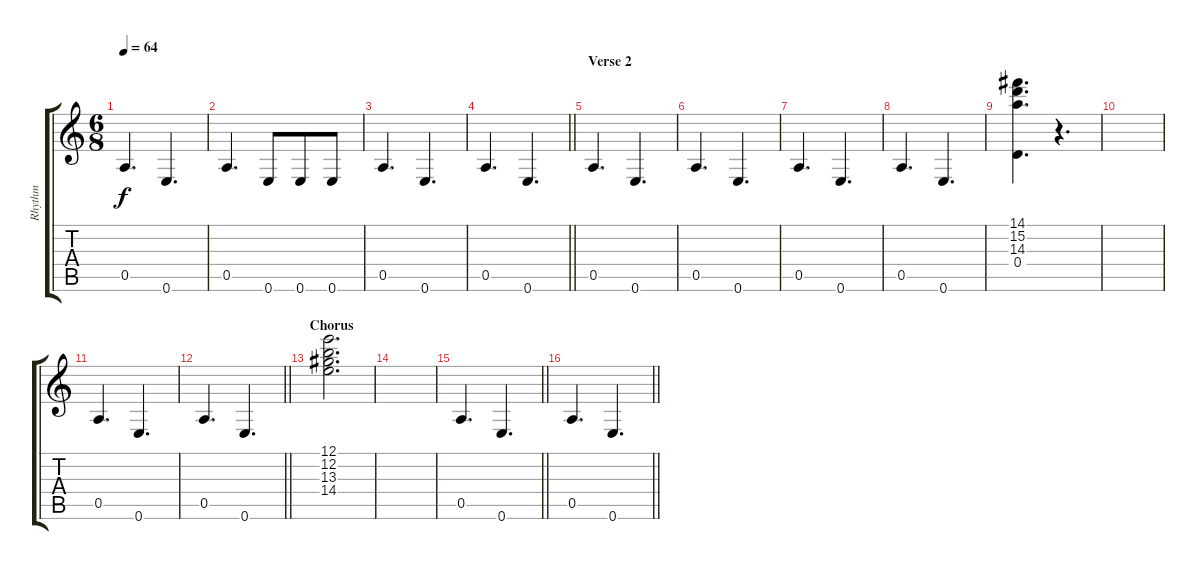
\track ("Rhythm" "Rhythm") {instrument electricguitarmuted}
\staff {score tabs}
\tuning (E4 B3 G3 D3 A2 E2) {hide}
\ts (6 8)
\tempo 64
\clef g2
\ks c
0.5.4{d dy f} 0.6.4{d} |
0.5.4{d} 0.6.8 0.6.8 0.6.8 |
0.5.4{d} 0.6.4{d} |
\barLineRight lightlight
0.5.4{d} 0.6.4{d} |
\section ("" "Verse 2")
0.5.4{d} 0.6.4{d} |
0.5.4{d} 0.6.4{d} |
0.5.4{d} 0.6.4{d} |
0.5.4{d} 0.6.4{d} |
(14.1 15.2 14.3 0.4).4{d} r.4{d} |
|
0.5.4{d} 0.6.4{d} |
\barLineRight lightlight
0.5.4{d} 0.6.4{d} |
\section ("" "Chorus")
(12.1 12.2 13.3 14.4).2{d} |
|
\barLineRight lightlight
0.5.4{d} 0.6.4{d} |
\barLineRight lightlight
0.5.4{d} 0.6.4{d}
